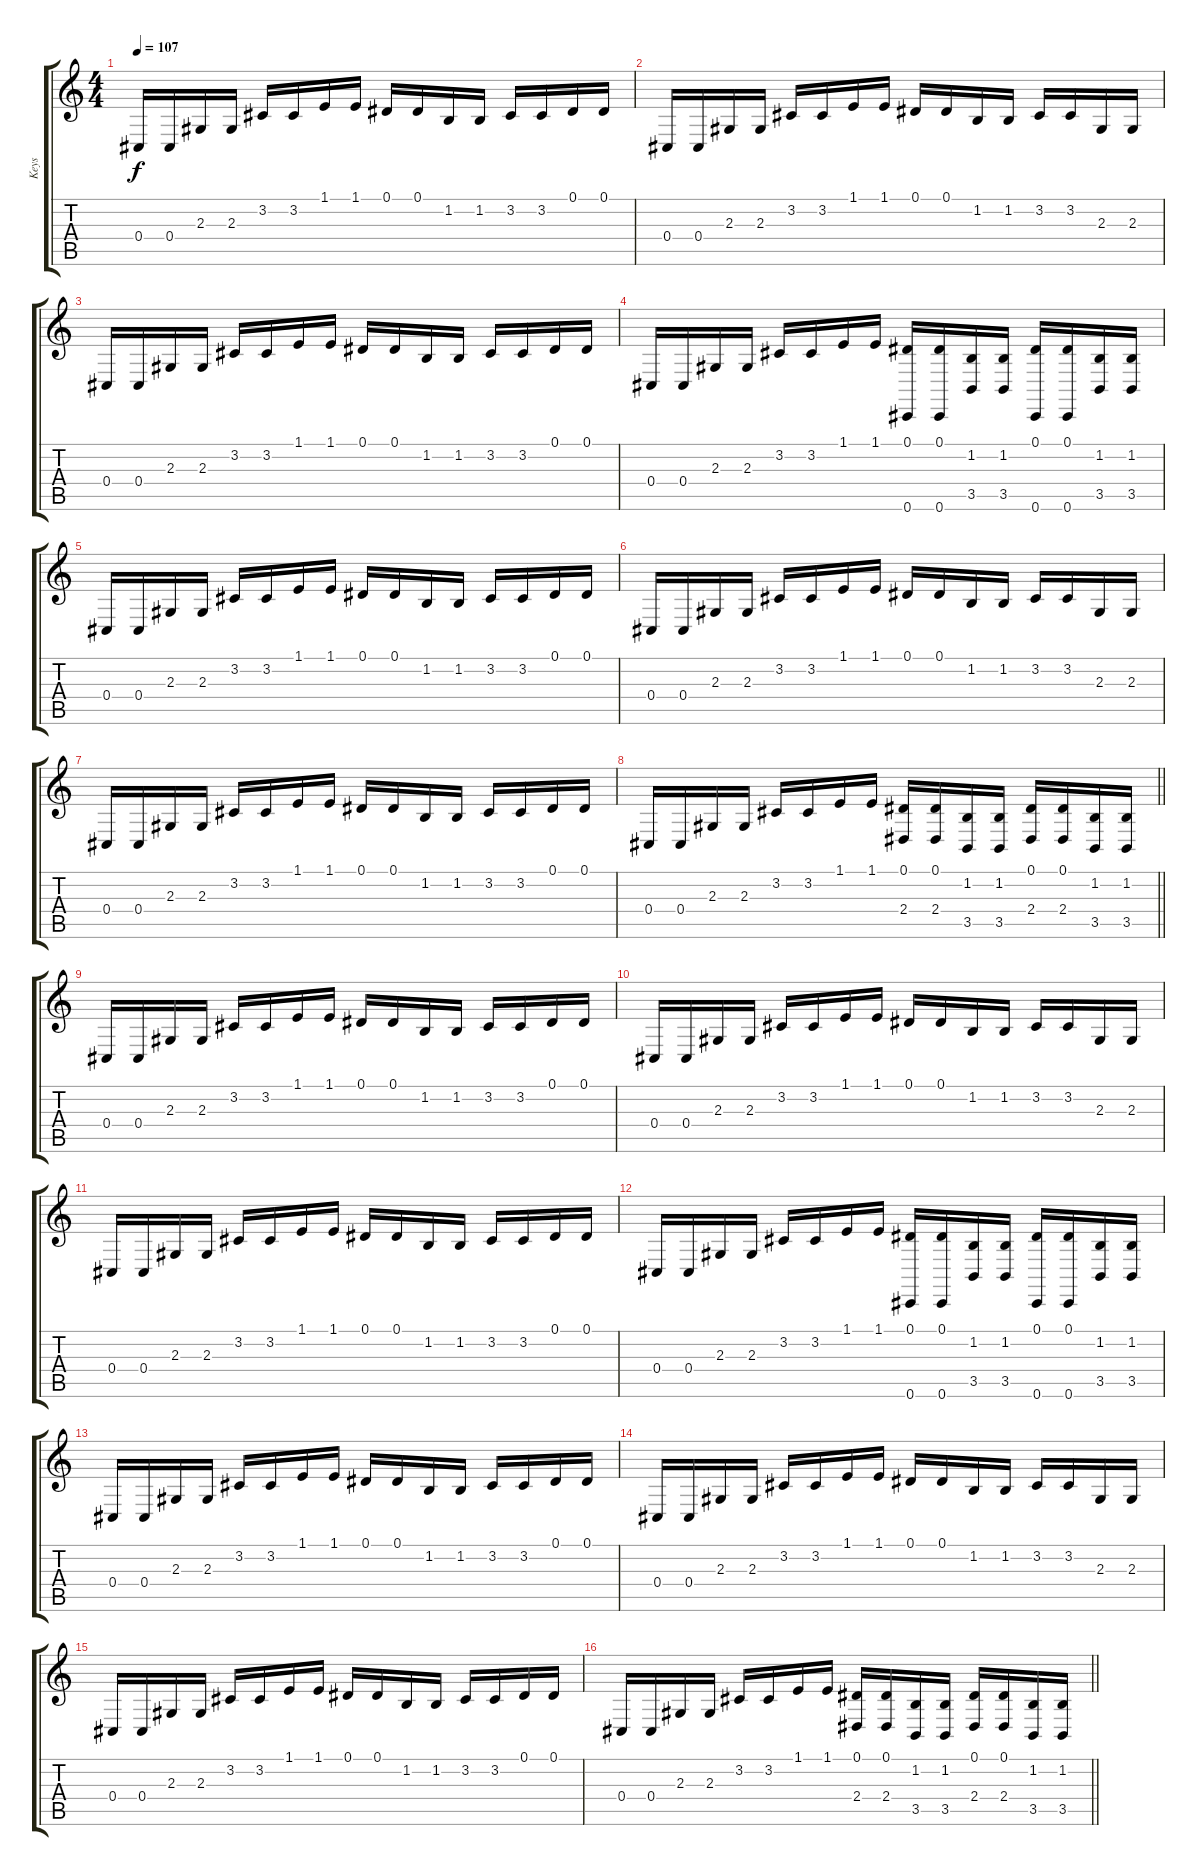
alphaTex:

\track ("Keys " "Keys ") {instrument electricgrandpiano}
\staff {score tabs}
\tuning (Eb4 Bb3 Gb3 Db3 Ab2 Db2) {hide}
\ts (4 4)
\tempo 107
\clef g2
\ks c
0.4.16{dy f} 0.4.16 2.3.16 2.3.16 3.2.16 3.2.16 1.1.16 1.1.16 0.1.16 0.1.16 1.2.16 1.2.16 3.2.16 3.2.16 0.1.16 0.1.16 |
0.4.16 0.4.16 2.3.16 2.3.16 3.2.16 3.2.16 1.1.16 1.1.16 0.1.16 0.1.16 1.2.16 1.2.16 3.2.16 3.2.16 2.3.16 2.3.16 |
0.4.16 0.4.16 2.3.16 2.3.16 3.2.16 3.2.16 1.1.16 1.1.16 0.1.16 0.1.16 1.2.16 1.2.16 3.2.16 3.2.16 0.1.16 0.1.16 |
0.4.16 0.4.16 2.3.16 2.3.16 3.2.16 3.2.16 1.1.16 1.1.16 (0.1 0.6).16 (0.1 0.6).16 (1.2 3.5).16 (1.2 3.5).16 (0.1 0.6).16 (0.1 0.6).16 (1.2 3.5).16 (1.2 3.5).16 |
0.4.16 0.4.16 2.3.16 2.3.16 3.2.16 3.2.16 1.1.16 1.1.16 0.1.16 0.1.16 1.2.16 1.2.16 3.2.16 3.2.16 0.1.16 0.1.16 |
0.4.16 0.4.16 2.3.16 2.3.16 3.2.16 3.2.16 1.1.16 1.1.16 0.1.16 0.1.16 1.2.16 1.2.16 3.2.16 3.2.16 2.3.16 2.3.16 |
0.4.16 0.4.16 2.3.16 2.3.16 3.2.16 3.2.16 1.1.16 1.1.16 0.1.16 0.1.16 1.2.16 1.2.16 3.2.16 3.2.16 0.1.16 0.1.16 |
\barLineRight lightlight
0.4.16 0.4.16 2.3.16 2.3.16 3.2.16 3.2.16 1.1.16 1.1.16 (0.1 2.4).16 (0.1 2.4).16 (1.2 3.5).16 (1.2 3.5).16 (0.1 2.4).16 (0.1 2.4).16 (1.2 3.5).16 (1.2 3.5).16 |
0.4.16 0.4.16 2.3.16 2.3.16 3.2.16 3.2.16 1.1.16 1.1.16 0.1.16 0.1.16 1.2.16 1.2.16 3.2.16 3.2.16 0.1.16 0.1.16 |
0.4.16 0.4.16 2.3.16 2.3.16 3.2.16 3.2.16 1.1.16 1.1.16 0.1.16 0.1.16 1.2.16 1.2.16 3.2.16 3.2.16 2.3.16 2.3.16 |
0.4.16 0.4.16 2.3.16 2.3.16 3.2.16 3.2.16 1.1.16 1.1.16 0.1.16 0.1.16 1.2.16 1.2.16 3.2.16 3.2.16 0.1.16 0.1.16 |
0.4.16 0.4.16 2.3.16 2.3.16 3.2.16 3.2.16 1.1.16 1.1.16 (0.1 0.6).16 (0.1 0.6).16 (1.2 3.5).16 (1.2 3.5).16 (0.1 0.6).16 (0.1 0.6).16 (1.2 3.5).16 (1.2 3.5).16 |
0.4.16 0.4.16 2.3.16 2.3.16 3.2.16 3.2.16 1.1.16 1.1.16 0.1.16 0.1.16 1.2.16 1.2.16 3.2.16 3.2.16 0.1.16 0.1.16 |
0.4.16 0.4.16 2.3.16 2.3.16 3.2.16 3.2.16 1.1.16 1.1.16 0.1.16 0.1.16 1.2.16 1.2.16 3.2.16 3.2.16 2.3.16 2.3.16 |
0.4.16 0.4.16 2.3.16 2.3.16 3.2.16 3.2.16 1.1.16 1.1.16 0.1.16 0.1.16 1.2.16 1.2.16 3.2.16 3.2.16 0.1.16 0.1.16 |
\barLineRight lightlight
0.4.16 0.4.16 2.3.16 2.3.16 3.2.16 3.2.16 1.1.16 1.1.16 (0.1 2.4).16 (0.1 2.4).16 (1.2 3.5).16 (1.2 3.5).16 (0.1 2.4).16 (0.1 2.4).16 (1.2 3.5).16 (1.2 3.5).16
